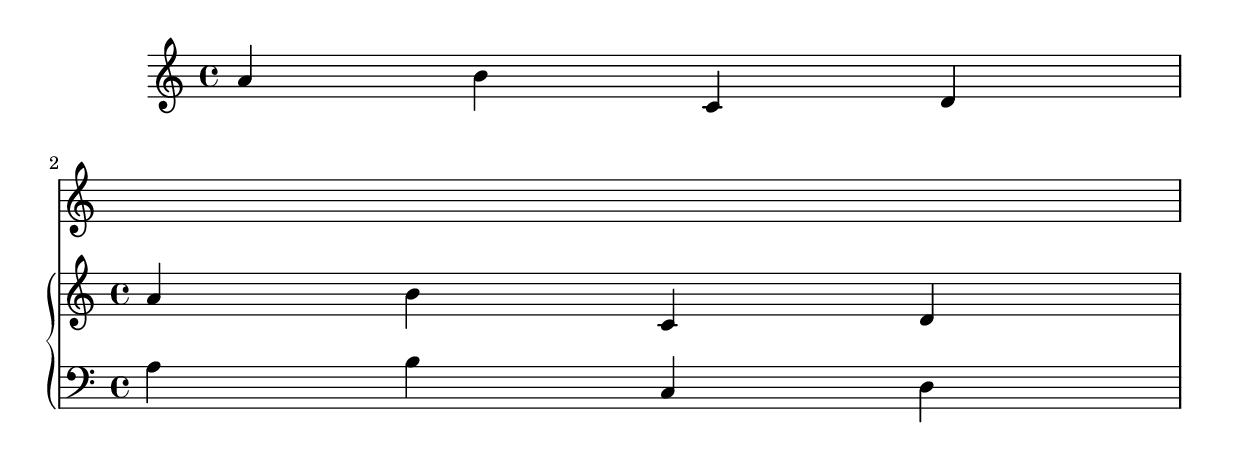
\version "1.9.1"

\header  {
texidoc = "a staff should really die, if no one's referencing it."
}
\score {
 {
    \context Staff = q {
      \notes { a' b' c' d' }
    }

    \break

    \context PianoStaff <
      \context Staff = i {
        \notes { a' b' c' d' }
      }
      \context Staff = ii {
        \notes { \clef "bass" a b c d }
      }
    >
  }
}
